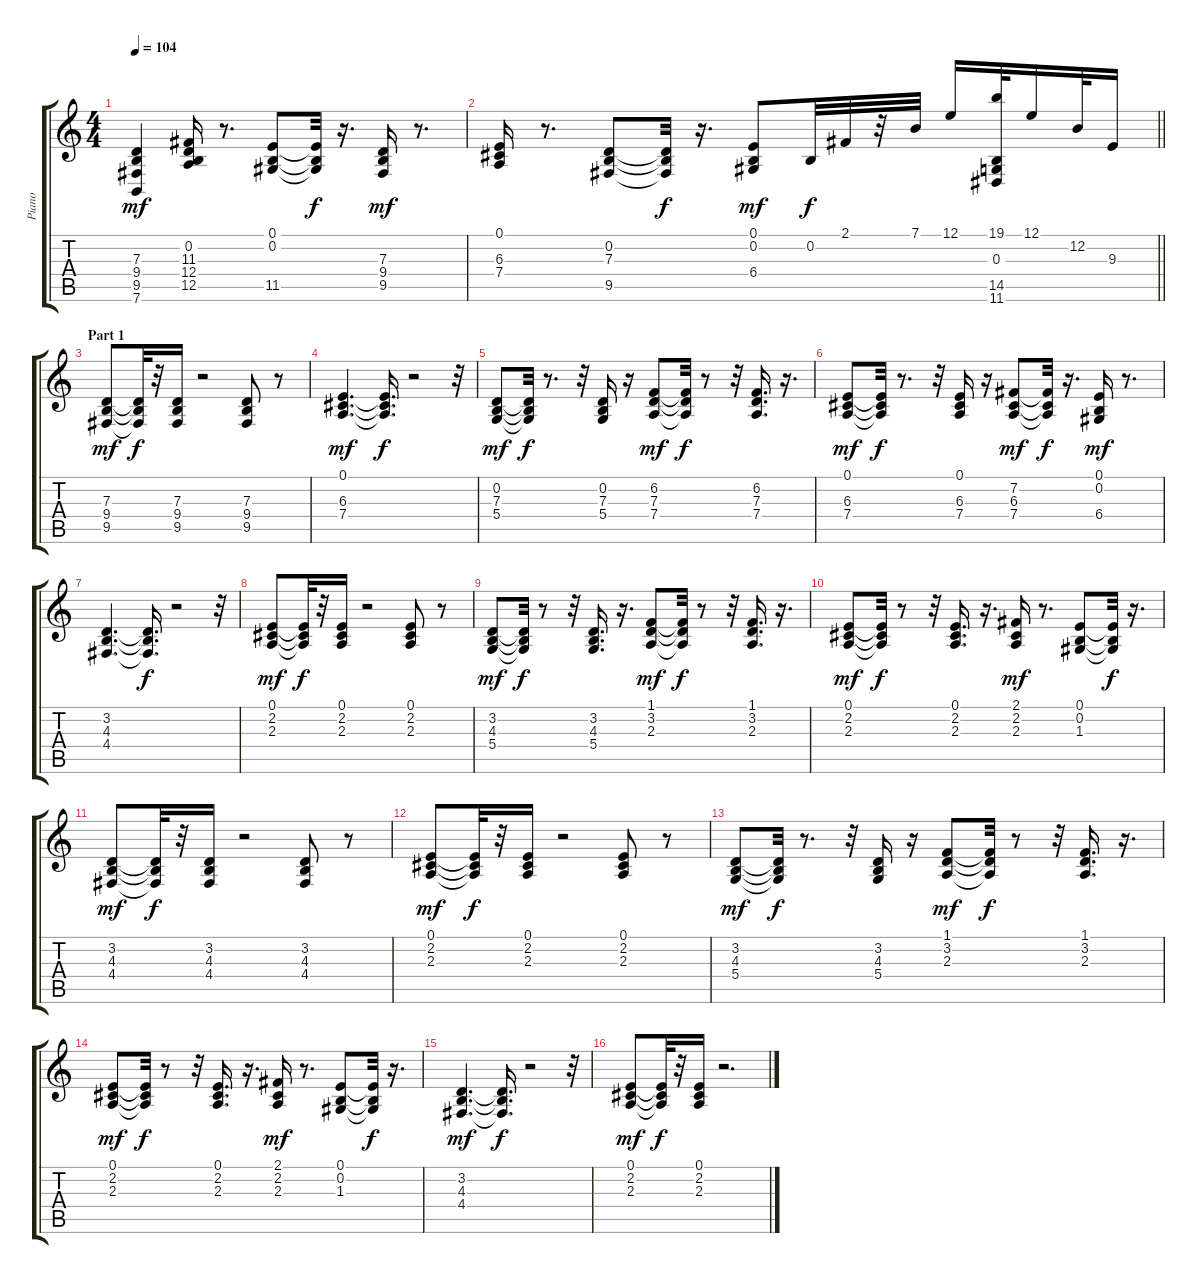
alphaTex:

\track ("Piano   " "Piano   ") {instrument acousticgrandpiano}
\staff {score tabs}
\tuning (E4 B3 G3 D3 A2 E2) {hide}
\ts (4 4)
\tempo 104
\clef g2
\ks c
(7.3 9.4 9.5 7.6).4{dy mf} (0.2 11.3 12.4 12.5).16 r.8{d} (0.1 0.2 11.5).8 (0.1{t} 0.2{t} 11.5{t}).32{dy f} r.16{d} (7.3 9.4 9.5).16{dy mf} r.8{d} |
\barLineRight lightlight
(0.1 6.3 7.4).16 r.8{d} (0.2 7.3 9.5).8 (0.2{t} 7.3{t} 9.5{t}).32{dy f} r.16{d} (0.1 0.2 6.4).8{dy mf} 0.2.32{dy f} 2.1.32 r.32 7.1.32 12.1.16 (19.1 0.3 14.5 11.6).32 12.1.16 12.2.32 9.3.16 |
\section ("" "Part 1")
(7.3 9.4 9.5).8{dy mf} (7.3{t} 9.4{t} 9.5{t}).32{dy f} r.32 (7.3 9.4 9.5).16 r.2 (7.3 9.4 9.5).8 r.8 |
(0.1 6.3 7.4).4{d dy mf} (0.1{t} 6.3{t} 7.4{t}).16{d dy f} r.2 r.32 |
(0.2 7.3 5.4).8{dy mf} (0.2{t} 7.3{t} 5.4{t}).32{dy f} r.8{d} r.32 (0.2 7.3 5.4).16 r.16 (6.2 7.3 7.4).8{dy mf} (6.2{t} 7.3{t} 7.4{t}).32{dy f} r.8 r.32 (6.2 7.3 7.4).16{d} r.16{d} |
(0.1 6.3 7.4).8{dy mf} (0.1{t} 6.3{t} 7.4{t}).32{dy f} r.8{d} r.32 (0.1 6.3 7.4).16 r.16 (7.2 6.3 7.4).8{dy mf} (7.2{t} 6.3{t} 7.4{t}).32{dy f} r.16{d} (0.1 0.2 6.4).16{dy mf} r.8{d} |
(3.2 4.3 4.4).4{d} (3.2{t} 4.3{t} 4.4{t}).16{d dy f} r.2 r.32 |
(0.1 2.2 2.3).8{dy mf} (0.1{t} 2.2{t} 2.3{t}).32{dy f} r.32 (0.1 2.2 2.3).16 r.2 (0.1 2.2 2.3).8 r.8 |
(3.2 4.3 5.4).8{dy mf} (3.2{t} 4.3{t} 5.4{t}).32{dy f} r.8 r.32 (3.2 4.3 5.4).16{d} r.16{d} (1.1 3.2 2.3).8{dy mf} (1.1{t} 3.2{t} 2.3{t}).32{dy f} r.8 r.32 (1.1 3.2 2.3).16{d} r.16{d} |
(0.1 2.2 2.3).8{dy mf} (0.1{t} 2.2{t} 2.3{t}).32{dy f} r.8 r.32 (0.1 2.2 2.3).16{d} r.16{d} (2.1 2.2 2.3).16{dy mf} r.8{d} (0.1 0.2 1.3).8 (0.1{t} 0.2{t} 1.3{t}).32{dy f} r.16{d} |
(3.2 4.3 4.4).8{dy mf} (3.2{t} 4.3{t} 4.4{t}).32{dy f} r.32 (3.2 4.3 4.4).16 r.2 (3.2 4.3 4.4).8 r.8 |
(0.1 2.2 2.3).8{dy mf} (0.1{t} 2.2{t} 2.3{t}).32{dy f} r.32 (0.1 2.2 2.3).16 r.2 (0.1 2.2 2.3).8 r.8 |
(3.2 4.3 5.4).8{dy mf} (3.2{t} 4.3{t} 5.4{t}).32{dy f} r.8{d} r.32 (3.2 4.3 5.4).16 r.16 (1.1 3.2 2.3).8{dy mf} (1.1{t} 3.2{t} 2.3{t}).32{dy f} r.8 r.32 (1.1 3.2 2.3).16{d} r.16{d} |
(0.1 2.2 2.3).8{dy mf} (0.1{t} 2.2{t} 2.3{t}).32{dy f} r.8 r.32 (0.1 2.2 2.3).16{d} r.16{d} (2.1 2.2 2.3).16{dy mf} r.8{d} (0.1 0.2 1.3).8 (0.1{t} 0.2{t} 1.3{t}).32{dy f} r.16{d} |
(3.2 4.3 4.4).4{d dy mf} (3.2{t} 4.3{t} 4.4{t}).16{d dy f} r.2 r.32 |
(0.1 2.2 2.3).8{dy mf} (0.1{t} 2.2{t} 2.3{t}).32{dy f} r.32 (0.1 2.2 2.3).16 r.2{d}
